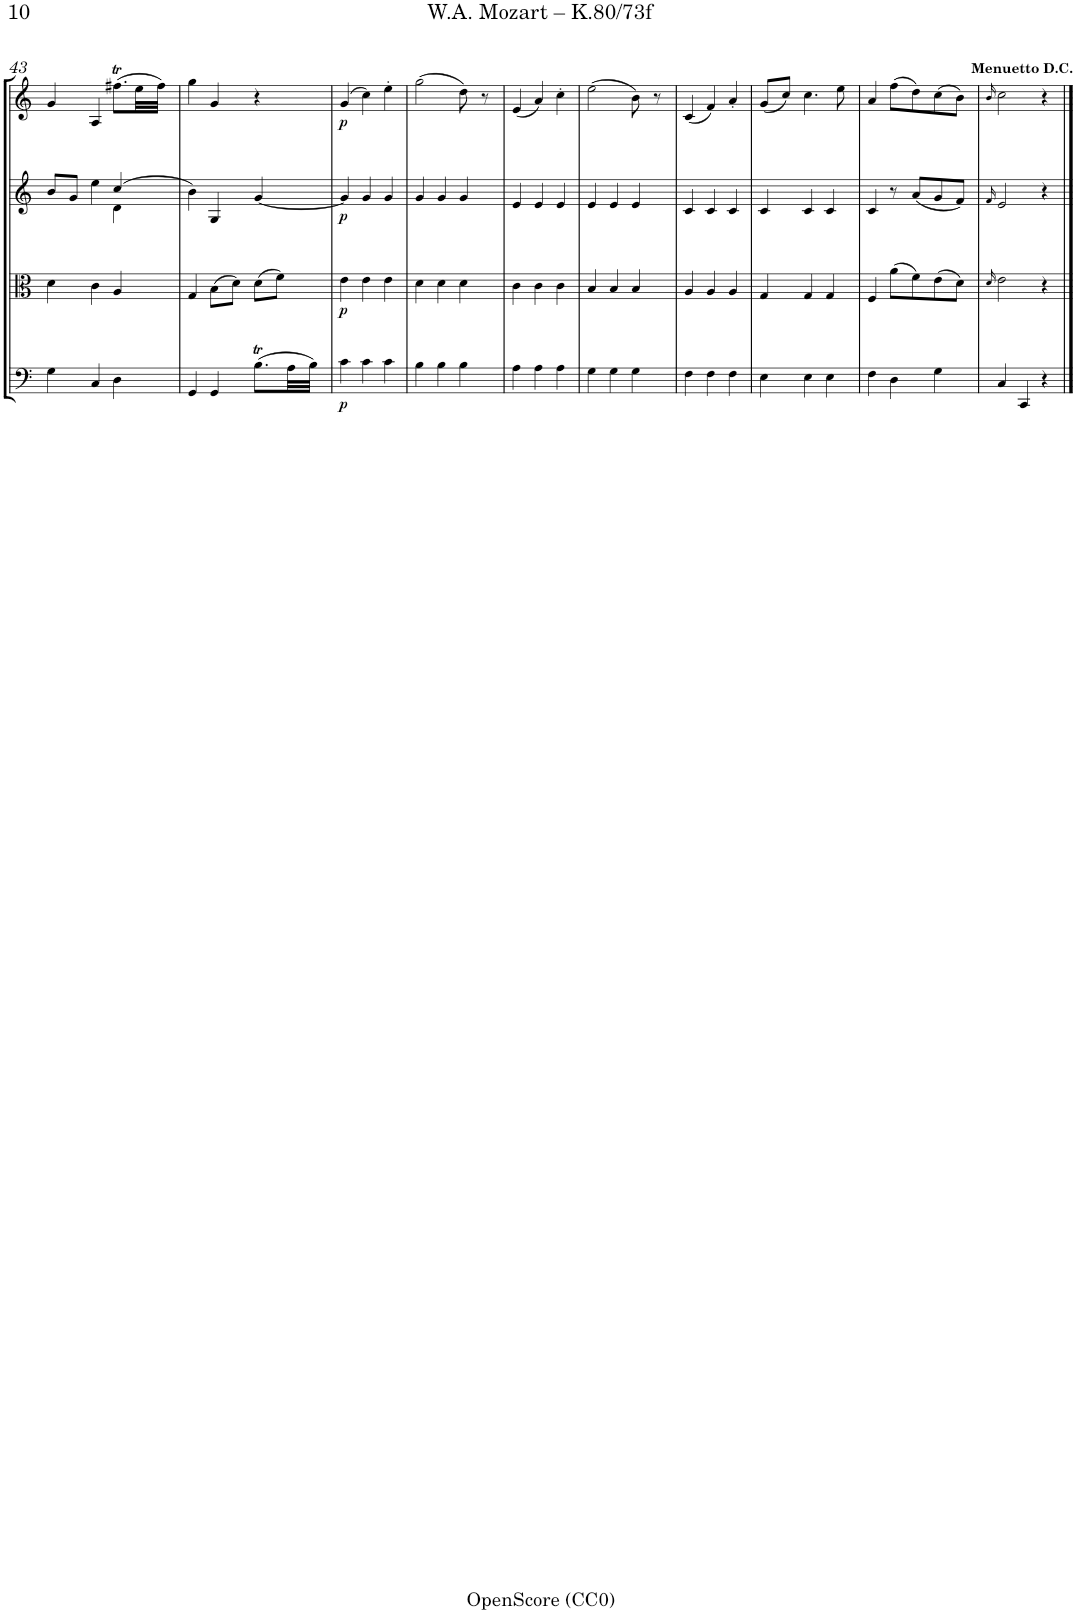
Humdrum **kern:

**kern	**dynam	**kern	**dynam	**kern	**dynam	**kern	**dynam
*part4	*part4	*part3	*part3	*part2	*part2	*part1	*part1
*staff4	*staff4	*staff3	*staff3	*staff2	*staff2	*staff1	*staff1
*I"Violoncello	*	*I"Viola	*	*I"Violin 2	*	*I"Violin 1	*
*I'Vc	*	*I'Vla	*	*I'Vln	*	*I'Vln	*
!!LO:PB:g=z
*clefF4	*	*clefC3	*	*clefG2	*	*clefG2	*
*k[]	*	*k[]	*	*k[]	*	*k[]	*
*M3/4	*	*M3/4	*	*M3/4	*	*M3/4	*
=43	=43	=43	=43	=43	=43	=43	=43
*	*	*	*	*^	*	*	*
4G\	.	4d\	.	8b/L	2ryy	.	4g/	.
.	.	.	.	8g/J	.	.	.	.
4C/	.	4c\	.	4ee\	.	.	4A/	.
4D\	.	4A/	.	(4cc/	4d\	.	(>8.ff#Xt\L	.
.	.	.	.	.	.	.	32ee\LL	.
.	.	.	.	.	.	.	32ff#\JJJ)	.
*	*	*	*	*v	*v	*	*	*
=44	=44	=44	=44	=44	=44	=44	=44
4GG/	.	4G/	.	4b\)	.	4gg\	.
4GG/	.	(8B\L	.	4G/	.	4g/	.
.	.	8d\J)	.	.	.	.	.
(>8.Bt\L	.	(8d\L	.	[<4g/	.	4r	.
.	.	8f\J)	.	.	.	.	.
32A\LL	.	.	.	.	.	.	.
32B\JJJ)	.	.	.	.	.	.	.
=45	=45	=45	=45	=45	=45	=45	=45
!	!LO:DY:b	!	!LO:DY:b	!	!LO:DY:b	!	!LO:DY:b
4c\	p	4e\	p	4g/]	p	(>4g/	p
4c\	.	4e\	.	4g/	.	4cc\)	.
4c\	.	4e\	.	4g/	.	4ee'\	.
=46	=46	=46	=46	=46	=46	=46	=46
4B\	.	4d\	.	4g/	.	(>2gg\	.
4B\	.	4d\	.	4g/	.	.	.
4B\	.	4d\	.	4g/	.	8dd\)	.
.	.	.	.	.	.	8r	.
=47	=47	=47	=47	=47	=47	=47	=47
4A\	.	4c\	.	4e/	.	(<4e/	.
4A\	.	4c\	.	4e/	.	4a/)	.
4A\	.	4c\	.	4e/	.	4cc'\	.
=48	=48	=48	=48	=48	=48	=48	=48
4G\	.	4B/	.	4e/	.	(>2ee\	.
4G\	.	4B/	.	4e/	.	.	.
4G\	.	4B/	.	4e/	.	8b\)	.
.	.	.	.	.	.	8r	.
=49	=49	=49	=49	=49	=49	=49	=49
4F\	.	4A/	.	4c/	.	(<4c/	.
4F\	.	4A/	.	4c/	.	4f/)	.
4F\	.	4A/	.	4c/	.	4a'/	.
=50	=50	=50	=50	=50	=50	=50	=50
4E\	.	4G/	.	4c/	.	(<8g/L	.
.	.	.	.	.	.	8cc/J)	.
4E\	.	4G/	.	4c/	.	4.cc\	.
4E\	.	4G/	.	4c/	.	.	.
.	.	.	.	.	.	8ee\	.
=51	=51	=51	=51	=51	=51	=51	=51
4F\	.	4F/	.	4c/	.	4a/	.
4D\	.	(8a\L	.	8r	.	(>8ff\L	.
.	.	8f\)	.	(8a/L	.	8dd\)	.
4G\	.	(8e\	.	8g/	.	(>8cc\	.
.	.	8d\J)	.	8f/J)	.	8b\J)	.
=52	=52	=52	=52	=52	=52	=52	=52
.	.	16qd/	.	16qf/	.	16qb/	.
4C/	.	2e\	.	2e/	.	2cc\	.
4CC/	.	.	.	.	.	.	.
4r	.	4r	.	4r	.	4r	.
!	!	!	!	!	!	!LO:TX:a:t=Menuetto D.C.	!
==	==	==	==	==	==	==	==
*-	*-	*-	*-	*-	*-	*-	*-
